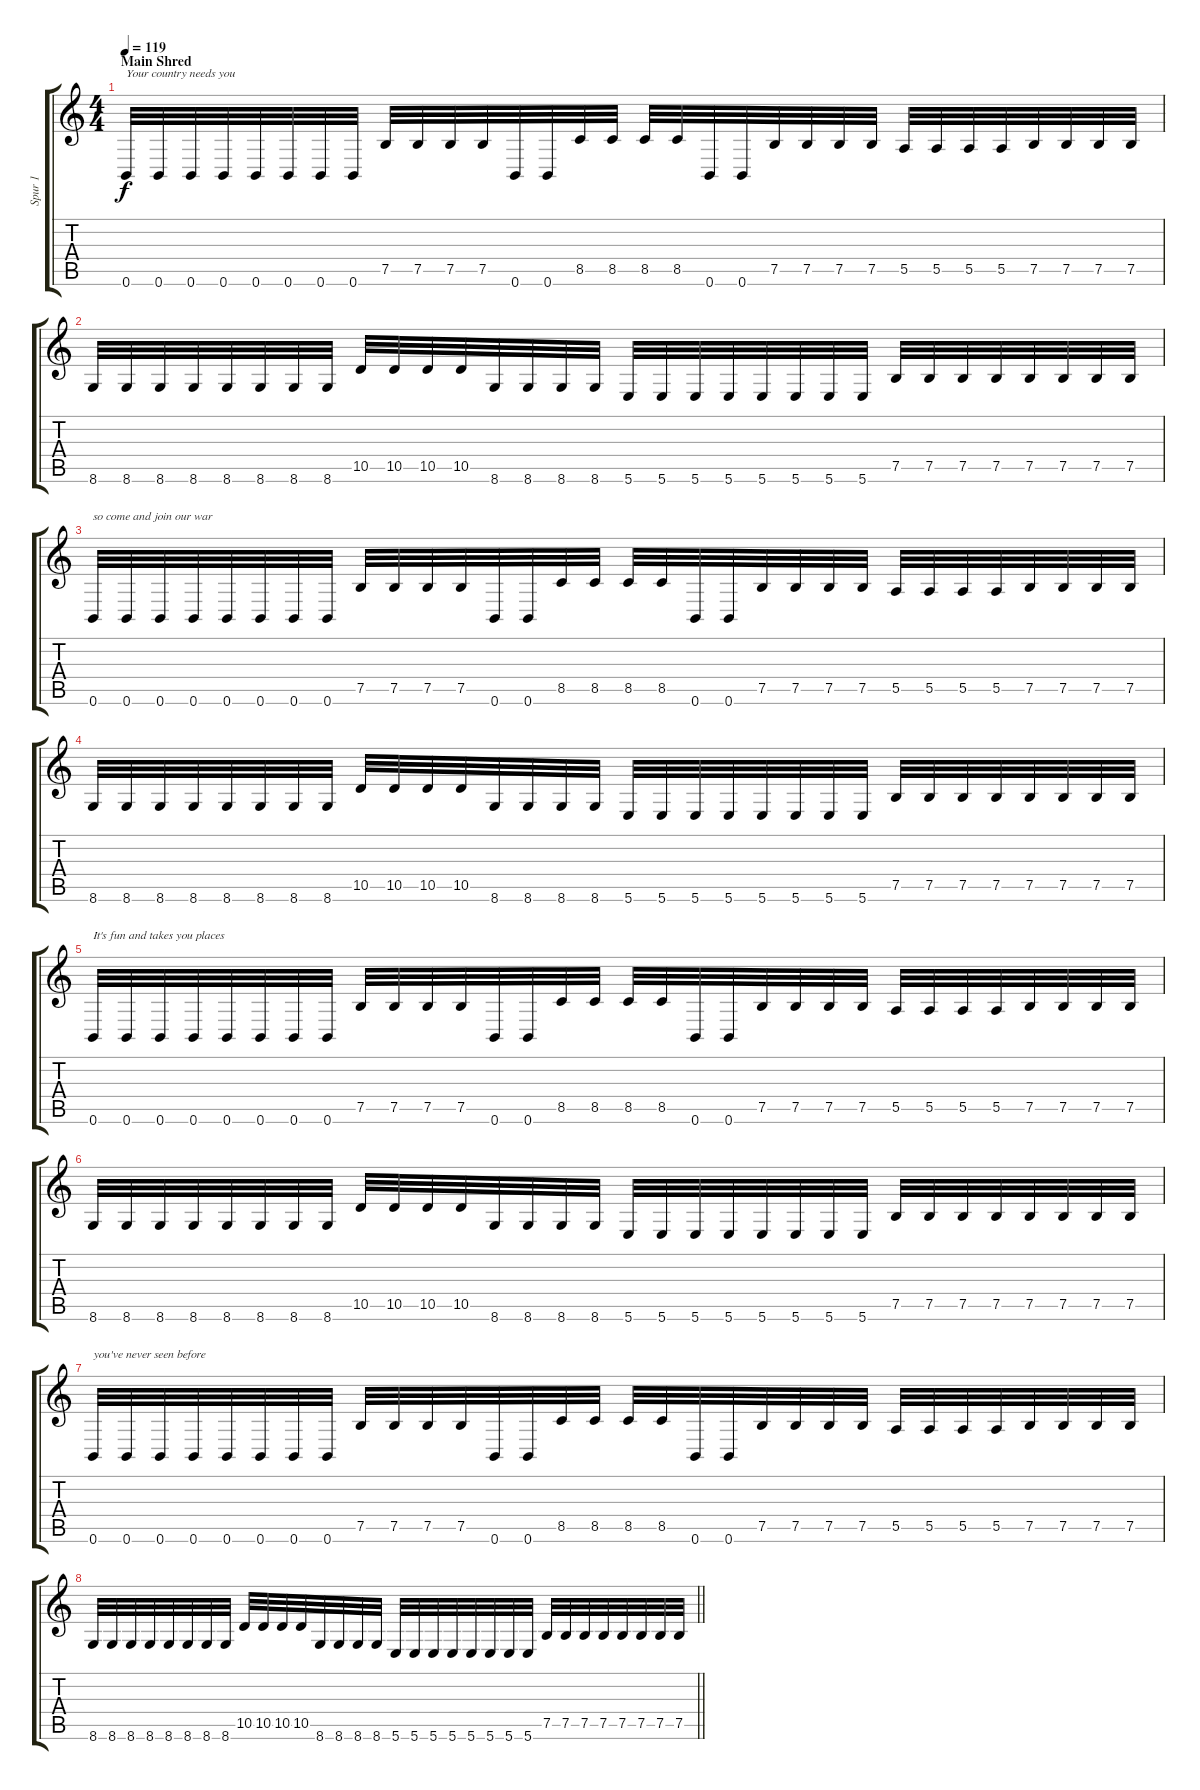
\track ("Spur 1" "Spur 1") {instrument distortionguitar}
\staff {score tabs}
\tuning (B3 Gb3 D3 A2 E2 B1) {hide}
\ts (4 4)
\section ("" "Main Shred")
\tempo 119
\clef g2
\ks c
0.6.32{txt "Your country needs you" dy f} 0.6.32 0.6.32 0.6.32 0.6.32 0.6.32 0.6.32 0.6.32 7.5.32 7.5.32 7.5.32 7.5.32 0.6.32 0.6.32 8.5.32 8.5.32 8.5.32 8.5.32 0.6.32 0.6.32 7.5.32 7.5.32 7.5.32 7.5.32 5.5.32 5.5.32 5.5.32 5.5.32 7.5.32 7.5.32 7.5.32 7.5.32 |
8.6.32 8.6.32 8.6.32 8.6.32 8.6.32 8.6.32 8.6.32 8.6.32 10.5.32 10.5.32 10.5.32 10.5.32 8.6.32 8.6.32 8.6.32 8.6.32 5.6.32 5.6.32 5.6.32 5.6.32 5.6.32 5.6.32 5.6.32 5.6.32 7.5.32 7.5.32 7.5.32 7.5.32 7.5.32 7.5.32 7.5.32 7.5.32 |
0.6.32{txt "so come and join our war"} 0.6.32 0.6.32 0.6.32 0.6.32 0.6.32 0.6.32 0.6.32 7.5.32 7.5.32 7.5.32 7.5.32 0.6.32 0.6.32 8.5.32 8.5.32 8.5.32 8.5.32 0.6.32 0.6.32 7.5.32 7.5.32 7.5.32 7.5.32 5.5.32 5.5.32 5.5.32 5.5.32 7.5.32 7.5.32 7.5.32 7.5.32 |
8.6.32 8.6.32 8.6.32 8.6.32 8.6.32 8.6.32 8.6.32 8.6.32 10.5.32 10.5.32 10.5.32 10.5.32 8.6.32 8.6.32 8.6.32 8.6.32 5.6.32 5.6.32 5.6.32 5.6.32 5.6.32 5.6.32 5.6.32 5.6.32 7.5.32 7.5.32 7.5.32 7.5.32 7.5.32 7.5.32 7.5.32 7.5.32 |
0.6.32{txt "It's fun and takes you places"} 0.6.32 0.6.32 0.6.32 0.6.32 0.6.32 0.6.32 0.6.32 7.5.32 7.5.32 7.5.32 7.5.32 0.6.32 0.6.32 8.5.32 8.5.32 8.5.32 8.5.32 0.6.32 0.6.32 7.5.32 7.5.32 7.5.32 7.5.32 5.5.32 5.5.32 5.5.32 5.5.32 7.5.32 7.5.32 7.5.32 7.5.32 |
8.6.32 8.6.32 8.6.32 8.6.32 8.6.32 8.6.32 8.6.32 8.6.32 10.5.32 10.5.32 10.5.32 10.5.32 8.6.32 8.6.32 8.6.32 8.6.32 5.6.32 5.6.32 5.6.32 5.6.32 5.6.32 5.6.32 5.6.32 5.6.32 7.5.32 7.5.32 7.5.32 7.5.32 7.5.32 7.5.32 7.5.32 7.5.32 |
0.6.32{txt "you've never seen before"} 0.6.32 0.6.32 0.6.32 0.6.32 0.6.32 0.6.32 0.6.32 7.5.32 7.5.32 7.5.32 7.5.32 0.6.32 0.6.32 8.5.32 8.5.32 8.5.32 8.5.32 0.6.32 0.6.32 7.5.32 7.5.32 7.5.32 7.5.32 5.5.32 5.5.32 5.5.32 5.5.32 7.5.32 7.5.32 7.5.32 7.5.32 |
\barLineRight lightlight
8.6.32 8.6.32 8.6.32 8.6.32 8.6.32 8.6.32 8.6.32 8.6.32 10.5.32 10.5.32 10.5.32 10.5.32 8.6.32 8.6.32 8.6.32 8.6.32 5.6.32 5.6.32 5.6.32 5.6.32 5.6.32 5.6.32 5.6.32 5.6.32 7.5.32 7.5.32 7.5.32 7.5.32 7.5.32 7.5.32 7.5.32 7.5.32
